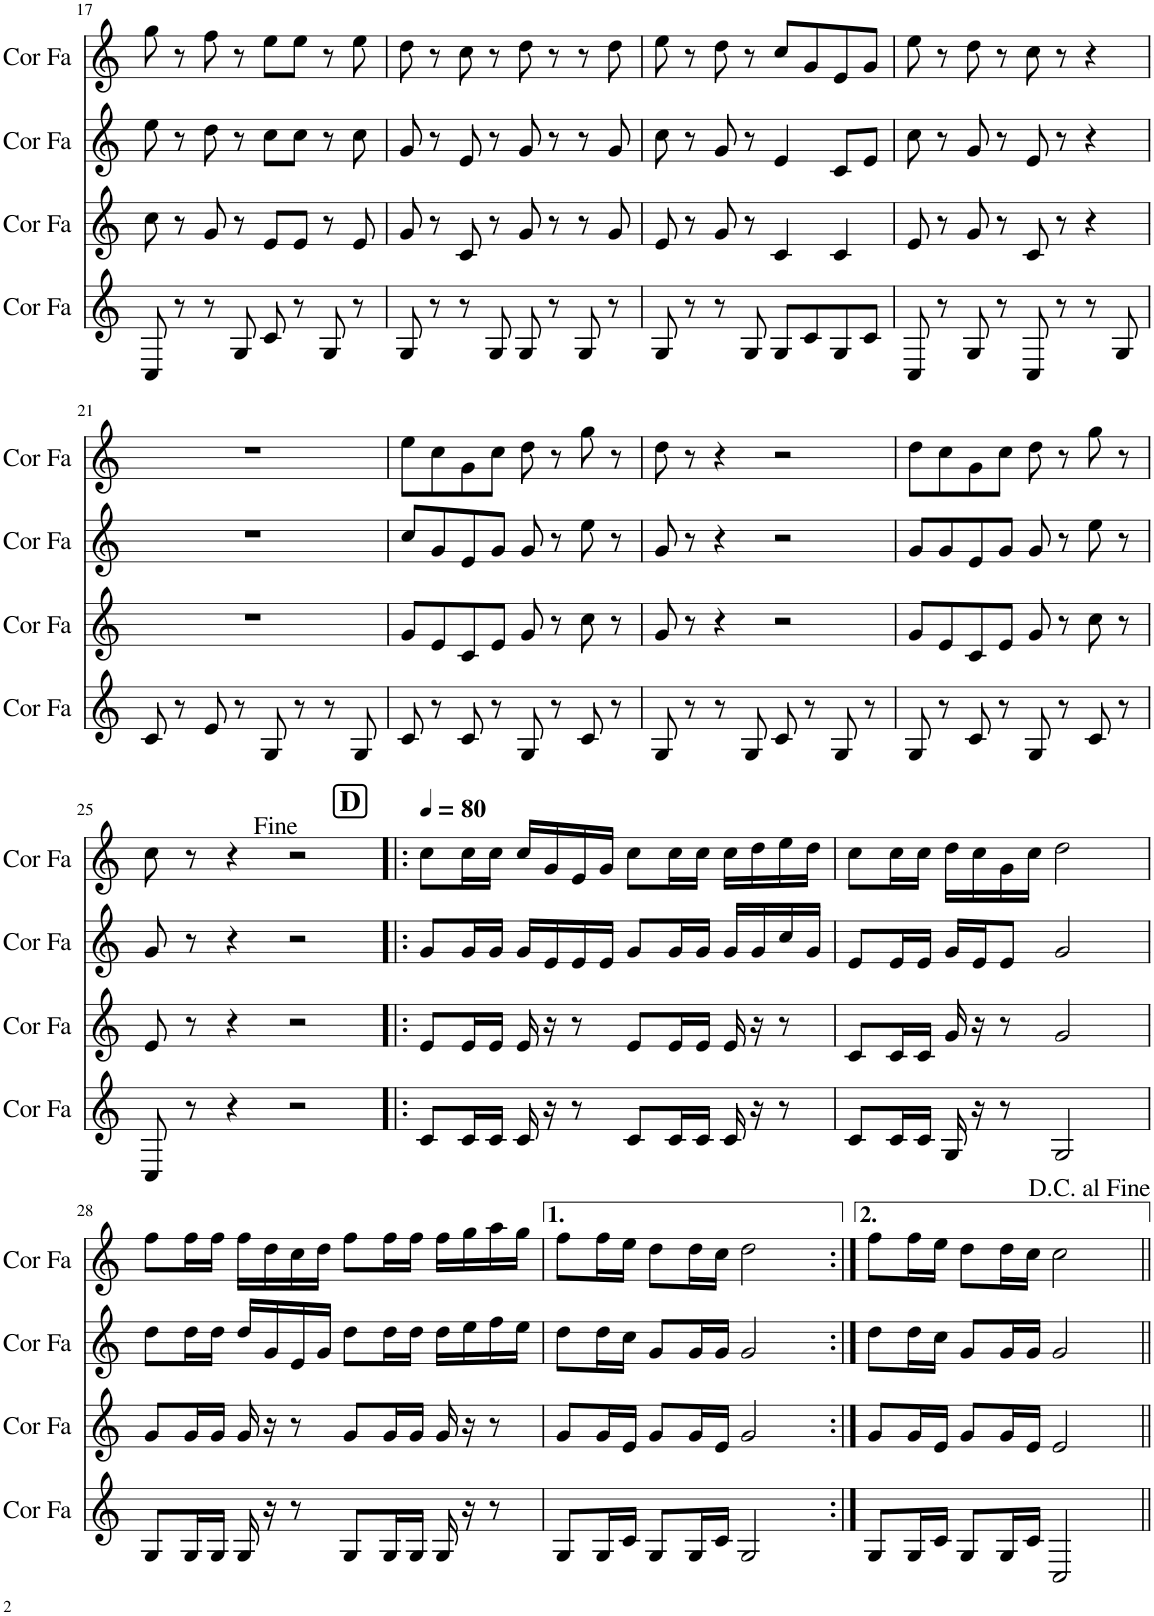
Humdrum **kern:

**kern	**kern	**kern	**kern
*part4	*part3	*part2	*part1
*staff4	*staff3	*staff2	*staff1
*I"Cor en Fa	*I"Cor en Fa	*I"Cor en Fa	*I"Cor en Fa
*I'Cor Fa	*I'Cor Fa	*I'Cor Fa	*I'Cor Fa
!!LO:PB:g=z
*clefG2	*clefG2	*clefG2	*clefG2
*Trd4c7	*Trd4c7	*Trd4c7	*Trd4c7
*k[]	*k[]	*k[]	*k[]
*M4/4	*M4/4	*M4/4	*M4/4
=17	=17	=17	=17
8C/	8cc\	8ee\	8gg\
8r	8r	8r	8r
8r	8g/	8dd\	8ff\
8G/	8r	8r	8r
8c/	8e/L	8cc\L	8ee\L
8r	8e/J	8cc\J	8ee\J
8G/	8r	8r	8r
8r	8e/	8cc\	8ee\
=18	=18	=18	=18
8G/	8g/	8g/	8dd\
8r	8r	8r	8r
8r	8c/	8e/	8cc\
8G/	8r	8r	8r
8G/	8g/	8g/	8dd\
8r	8r	8r	8r
8G/	8r	8r	8r
8r	8g/	8g/	8dd\
=19	=19	=19	=19
8G/	8e/	8cc\	8ee\
8r	8r	8r	8r
8r	8g/	8g/	8dd\
8G/	8r	8r	8r
8G/L	4c/	4e/	8cc/L
8c/	.	.	8g/
8G/	4c/	8c/L	8e/
8c/J	.	8e/J	8g/J
=20	=20	=20	=20
8C/	8e/	8cc\	8ee\
8r	8r	8r	8r
8G/	8g/	8g/	8dd\
8r	8r	8r	8r
8C/	8c/	8e/	8cc\
8r	8r	8r	8r
8r	4r	4r	4r
8G/	.	.	.
!!LO:LB:g=z
=21	=21	=21	=21
8c/	1r	1r	1r
8r	.	.	.
8e/	.	.	.
8r	.	.	.
8G/	.	.	.
8r	.	.	.
8r	.	.	.
8G/	.	.	.
=22	=22	=22	=22
8c/	8g/L	8cc/L	8ee\L
8r	8e/	8g/	8cc\
8c/	8c/	8e/	8g\
8r	8e/J	8g/J	8cc\J
8G/	8g/	8g/	8dd\
8r	8r	8r	8r
8c/	8cc\	8ee\	8gg\
8r	8r	8r	8r
=23	=23	=23	=23
8G/	8g/	8g/	8dd\
8r	8r	8r	8r
8r	4r	4r	4r
8G/	.	.	.
8c/	2r	2r	2r
8r	.	.	.
8G/	.	.	.
8r	.	.	.
=24	=24	=24	=24
8G/	8g/L	8g/L	8dd\L
8r	8e/	8g/	8cc\
8c/	8c/	8e/	8g\
8r	8e/J	8g/J	8cc\J
8G/	8g/	8g/	8dd\
8r	8r	8r	8r
8c/	8cc\	8ee\	8gg\
8r	8r	8r	8r
!!LO:LB:g=z
=25	=25	=25	=25
8C/	8e/	8g/	8cc\
8r	8r	8r	8r
4r	4r	4r	4r
2r	2r	2r	2r
=26!|:	=26!|:	=26!|:	=26!|:
!!LO:REH:place=s1:a:B:cj:fs=14:t=D
*	*	*	*MM80
8c/L	8e/L	8g/L	8cc\L
16c/L	16e/L	16g/L	16cc\L
16c/JJ	16e/JJ	16g/JJ	16cc\JJ
16c/	16e/	16g/LL	16cc/LL
16r	16r	16e/	16g/
8r	8r	16e/	16e/
.	.	16e/JJ	16g/JJ
8c/L	8e/L	8g/L	8cc\L
16c/L	16e/L	16g/L	16cc\L
16c/JJ	16e/JJ	16g/JJ	16cc\JJ
16c/	16e/	16g/LL	16cc\LL
16r	16r	16g/	16dd\
8r	8r	16cc/	16ee\
.	.	16g/JJ	16dd\JJ
=27	=27	=27	=27
8c/L	8c/L	8e/L	8cc\L
16c/L	16c/L	16e/L	16cc\L
16c/JJ	16c/JJ	16e/JJ	16cc\JJ
16G/	16g/	16g/LL	16dd\LL
16r	16r	16e/J	16cc\
8r	8r	8e/J	16g\
.	.	.	16cc\JJ
2G/	2g/	2g/	2dd\
!!LO:LB:g=z
=28	=28	=28	=28
8G/L	8g/L	8dd\L	8ff\L
16G/L	16g/L	16dd\L	16ff\L
16G/JJ	16g/JJ	16dd\JJ	16ff\JJ
16G/	16g/	16dd/LL	16ff\LL
16r	16r	16g/	16dd\
8r	8r	16e/	16cc\
.	.	16g/JJ	16dd\JJ
8G/L	8g/L	8dd\L	8ff\L
16G/L	16g/L	16dd\L	16ff\L
16G/JJ	16g/JJ	16dd\JJ	16ff\JJ
16G/	16g/	16dd\LL	16ff\LL
16r	16r	16ee\	16gg\
8r	8r	16ff\	16aa\
.	.	16ee\JJ	16gg\JJ
=29	=29	=29	=29
8G/L	8g/L	8dd\L	8ff\L
16G/L	16g/L	16dd\L	16ff\L
16c/JJ	16e/JJ	16cc\JJ	16ee\JJ
8G/L	8g/L	8g/L	8dd\L
16G/L	16g/L	16g/L	16dd\L
16c/JJ	16e/JJ	16g/JJ	16cc\JJ
2G/	2g/	2g/	2dd\
=30:|!	=30:|!	=30:|!	=30:|!
8G/L	8g/L	8dd\L	8ff\L
16G/L	16g/L	16dd\L	16ff\L
16c/JJ	16e/JJ	16cc\JJ	16ee\JJ
8G/L	8g/L	8g/L	8dd\L
16G/L	16g/L	16g/L	16dd\L
16c/JJ	16e/JJ	16g/JJ	16cc\JJ
2C/	2e/	2g/	2cc\
=||	=||	=||	=||
*-	*-	*-	*-
